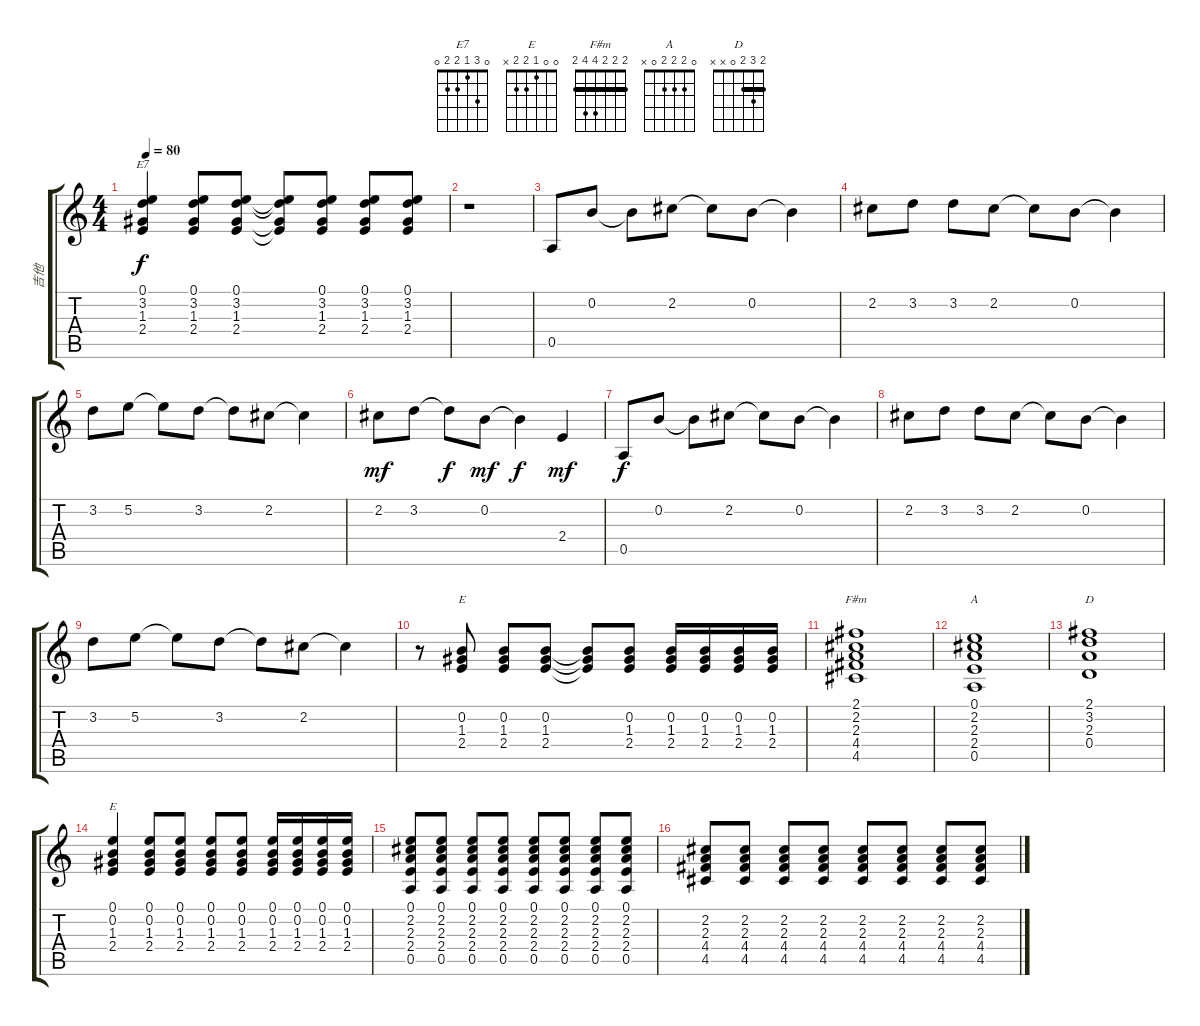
\track ("吉他" "吉他") {instrument distortionguitar}
\staff {score tabs}
\tuning (E4 B3 G3 D3 A2 E2) {hide}
\chord ("E7" 0 3 1 2 2 0)
\chord ("E" 0 x 1 2 2 0)
\chord ("F#m" 2 2 2 4 4 2) {barre 2}
\chord ("A" 0 2 2 2 0 x)
\chord ("D" 2 3 2 0 x x) {barre 2}
\chord ("E" 0 0 1 2 2 x)
\ts (4 4)
\tempo 80
\clef g2
\ks c
(0.1 3.2 1.3 2.4).4{ch "E7" dy f} (0.1 3.2 1.3 2.4).8 (0.1 3.2 1.3 2.4).8 (0.1{t} 3.2{t} 1.3{t} 2.4{t}).8 (0.1 3.2 1.3 2.4).8 (0.1 3.2 1.3 2.4).8 (0.1 3.2 1.3 2.4).8 |
r.1 |
0.5.8{instrument electricguitarclean} 0.2.8 0.2{t}.8 2.2.8 2.2{t}.8 0.2.8 0.2{t}.4 |
2.2.8 3.2.8 3.2.8 2.2.8 2.2{t}.8 0.2.8 0.2{t}.4 |
3.2.8 5.2.8 5.2{t}.8 3.2.8 3.2{t}.8 2.2.8 2.2{t}.4 |
2.2.8{dy mf} 3.2.8 3.2{t}.8{dy f} 0.2.8{dy mf} 0.2{t}.4{dy f} 2.4.4{dy mf} |
0.5.8{dy f} 0.2.8 0.2{t}.8 2.2.8 2.2{t}.8 0.2.8 0.2{t}.4 |
2.2.8 3.2.8 3.2.8 2.2.8 2.2{t}.8 0.2.8 0.2{t}.4 |
3.2.8 5.2.8 5.2{t}.8 3.2.8 3.2{t}.8 2.2.8 2.2{t}.4 |
r.8{instrument distortionguitar} (0.2 1.3 2.4).8{ch "E"} (0.2 1.3 2.4).8 (0.2 1.3 2.4).8 (0.2{t} 1.3{t} 2.4{t}).8 (0.2 1.3 2.4).8 (0.2 1.3 2.4).16 (0.2 1.3 2.4).16 (0.2 1.3 2.4).16 (0.2 1.3 2.4).16 |
(2.1 2.2 2.3 4.4 4.5).1{ch "F#m"} |
(0.1 2.2 2.3 2.4 0.5).1{ch "A"} |
(2.1 3.2 2.3 0.4).1{ch "D"} |
(0.1 0.2 1.3 2.4).4{ch "E"} (0.1 0.2 1.3 2.4).8 (0.1 0.2 1.3 2.4).8 (0.1 0.2 1.3 2.4).8 (0.1 0.2 1.3 2.4).8 (0.1 0.2 1.3 2.4).16 (0.1 0.2 1.3 2.4).16 (0.1 0.2 1.3 2.4).16 (0.1 0.2 1.3 2.4).16 |
(0.1 2.2 2.3 2.4 0.5).8 (0.1 2.2 2.3 2.4 0.5).8 (0.1 2.2 2.3 2.4 0.5).8 (0.1 2.2 2.3 2.4 0.5).8 (0.1 2.2 2.3 2.4 0.5).8 (0.1 2.2 2.3 2.4 0.5).8 (0.1 2.2 2.3 2.4 0.5).8 (0.1 2.2 2.3 2.4 0.5).8 |
(2.2 2.3 4.4 4.5).8 (2.2 2.3 4.4 4.5).8 (2.2 2.3 4.4 4.5).8 (2.2 2.3 4.4 4.5).8 (2.2 2.3 4.4 4.5).8 (2.2 2.3 4.4 4.5).8 (2.2 2.3 4.4 4.5).8 (2.2 2.3 4.4 4.5).8
